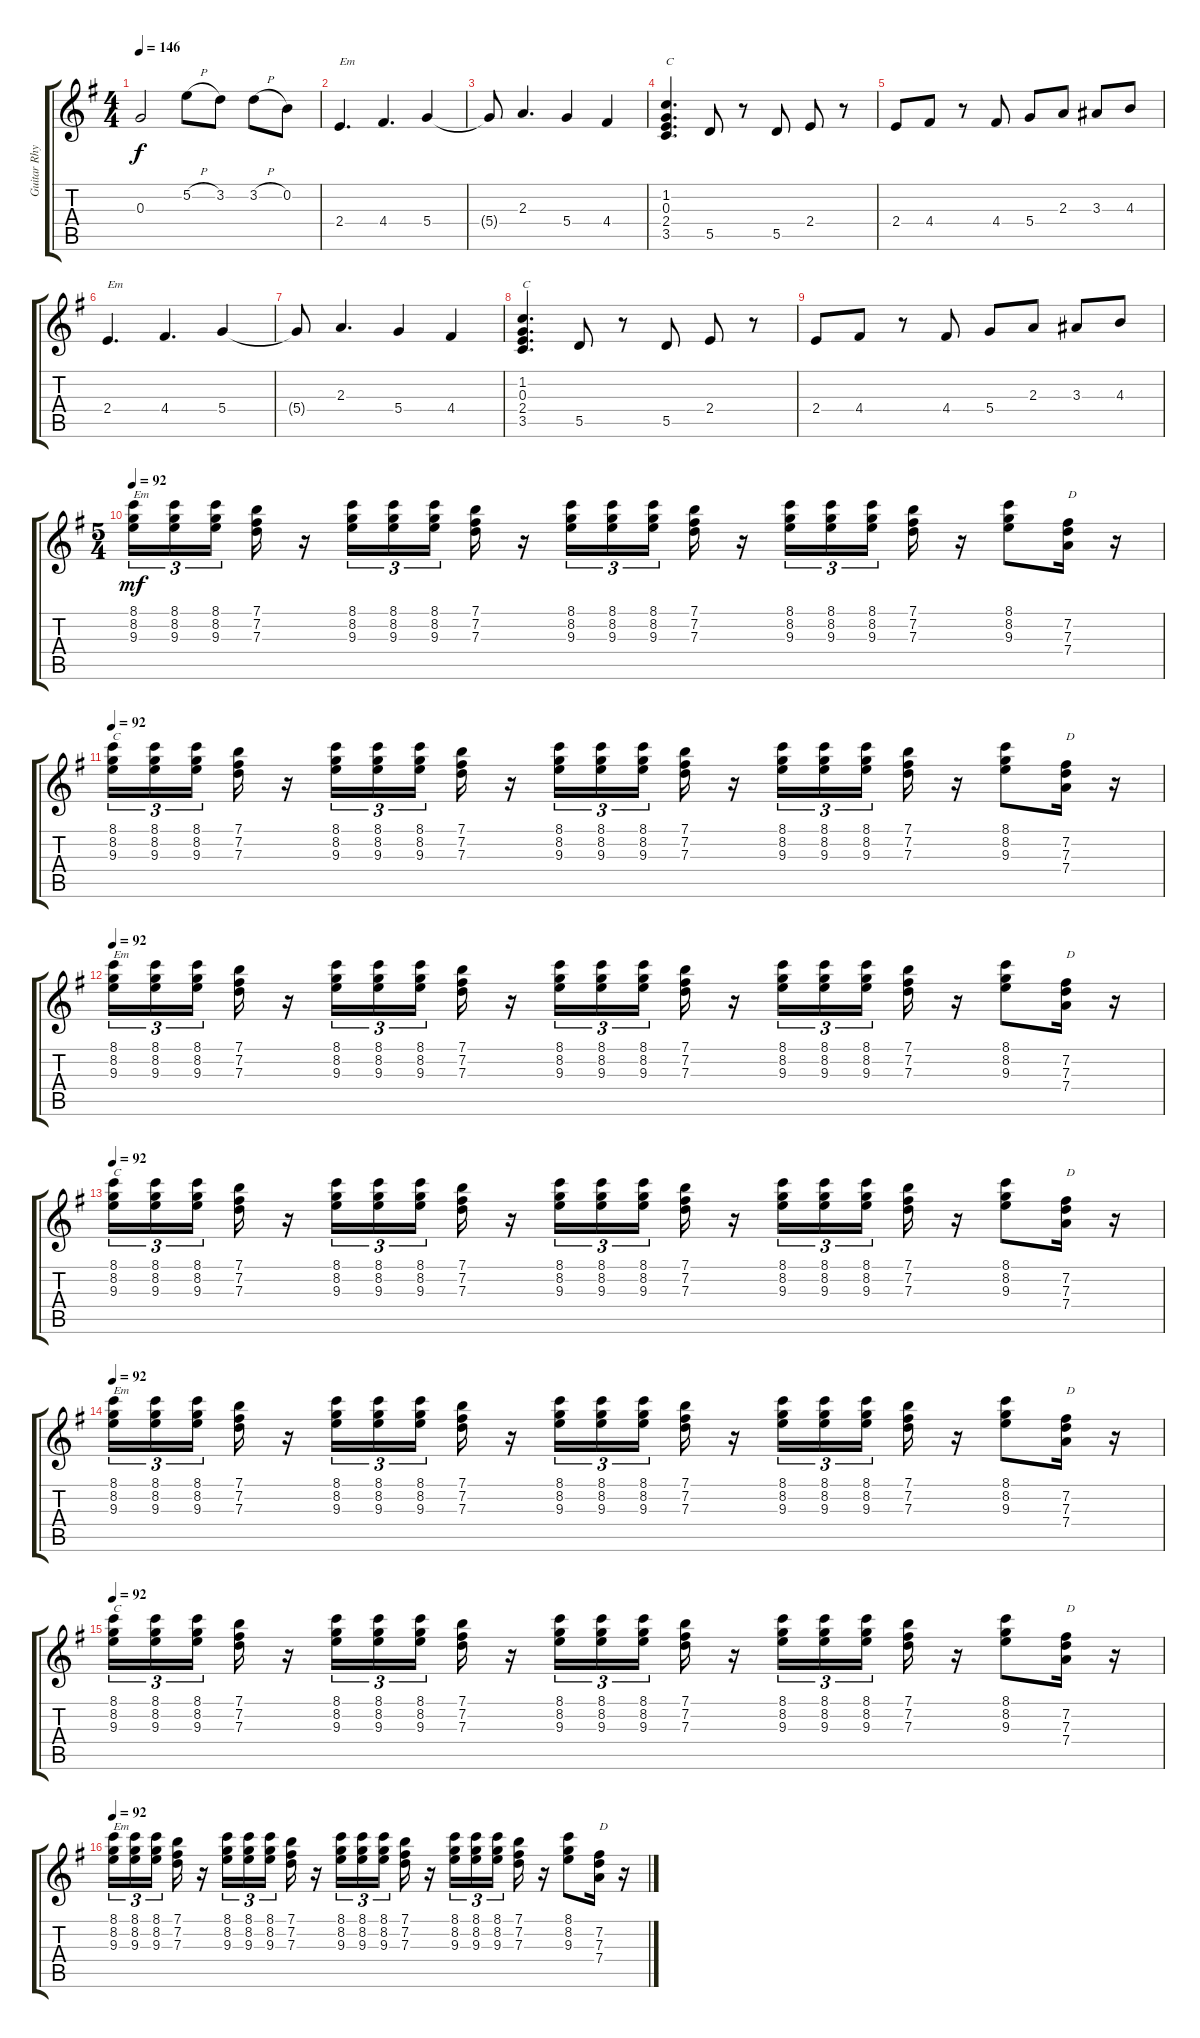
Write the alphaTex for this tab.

\track ("Guitar Rhythm 4" "Guitar Rhy") {instrument overdrivenguitar}
\staff {score tabs}
\tuning (E4 B3 G3 D3 A2 E2) {hide}
\ts (4 4)
\tempo 146
\clef g2
\ks g
0.3{t}.2{dy f} 5.2{h}.8 3.2.8 3.2{h}.8 0.2.8 |
2.4.4{d txt "Em"} 4.4.4{d} 5.4.4 |
5.4{t}.8 2.3.4{d} 5.4.4 4.4.4 |
(1.2 0.3 2.4 3.5).4{d txt "C"} 5.5.8 r.8 5.5.8 2.4.8 r.8 |
2.4.8 4.4.8 r.8 4.4.8 5.4.8 2.3.8 3.3.8 4.3.8 |
2.4.4{d txt "Em"} 4.4.4{d} 5.4.4 |
5.4{t}.8 2.3.4{d} 5.4.4 4.4.4 |
(1.2 0.3 2.4 3.5).4{d txt "C"} 5.5.8 r.8 5.5.8 2.4.8 r.8 |
2.4.8 4.4.8 r.8 4.4.8 5.4.8 2.3.8 3.3.8 4.3.8 |
\ts (5 4)
\tempo 92
(8.1 8.2 9.3).16{tu (3 2) txt "Em" dy mf} (8.1 8.2 9.3).16{tu (3 2)} (8.1 8.2 9.3).16{tu (3 2) beam splitsecondary} (7.1 7.2 7.3).16 r.16 (8.1 8.2 9.3).16{tu (3 2)} (8.1 8.2 9.3).16{tu (3 2)} (8.1 8.2 9.3).16{tu (3 2) beam splitsecondary} (7.1 7.2 7.3).16 r.16 (8.1 8.2 9.3).16{tu (3 2)} (8.1 8.2 9.3).16{tu (3 2)} (8.1 8.2 9.3).16{tu (3 2) beam splitsecondary} (7.1 7.2 7.3).16 r.16 (8.1 8.2 9.3).16{tu (3 2)} (8.1 8.2 9.3).16{tu (3 2)} (8.1 8.2 9.3).16{tu (3 2) beam splitsecondary} (7.1 7.2 7.3).16 r.16 (8.1 8.2 9.3).8 (7.2 7.3 7.4).16{txt "D"} r.16 |
\tempo 92
(8.1 8.2 9.3).16{tu (3 2) txt "C"} (8.1 8.2 9.3).16{tu (3 2)} (8.1 8.2 9.3).16{tu (3 2) beam splitsecondary} (7.1 7.2 7.3).16 r.16 (8.1 8.2 9.3).16{tu (3 2)} (8.1 8.2 9.3).16{tu (3 2)} (8.1 8.2 9.3).16{tu (3 2) beam splitsecondary} (7.1 7.2 7.3).16 r.16 (8.1 8.2 9.3).16{tu (3 2)} (8.1 8.2 9.3).16{tu (3 2)} (8.1 8.2 9.3).16{tu (3 2) beam splitsecondary} (7.1 7.2 7.3).16 r.16 (8.1 8.2 9.3).16{tu (3 2)} (8.1 8.2 9.3).16{tu (3 2)} (8.1 8.2 9.3).16{tu (3 2) beam splitsecondary} (7.1 7.2 7.3).16 r.16 (8.1 8.2 9.3).8 (7.2 7.3 7.4).16{txt "D"} r.16 |
\tempo 92
(8.1 8.2 9.3).16{tu (3 2) txt "Em"} (8.1 8.2 9.3).16{tu (3 2)} (8.1 8.2 9.3).16{tu (3 2) beam splitsecondary} (7.1 7.2 7.3).16 r.16 (8.1 8.2 9.3).16{tu (3 2)} (8.1 8.2 9.3).16{tu (3 2)} (8.1 8.2 9.3).16{tu (3 2) beam splitsecondary} (7.1 7.2 7.3).16 r.16 (8.1 8.2 9.3).16{tu (3 2)} (8.1 8.2 9.3).16{tu (3 2)} (8.1 8.2 9.3).16{tu (3 2) beam splitsecondary} (7.1 7.2 7.3).16 r.16 (8.1 8.2 9.3).16{tu (3 2)} (8.1 8.2 9.3).16{tu (3 2)} (8.1 8.2 9.3).16{tu (3 2) beam splitsecondary} (7.1 7.2 7.3).16 r.16 (8.1 8.2 9.3).8 (7.2 7.3 7.4).16{txt "D"} r.16 |
\tempo 92
(8.1 8.2 9.3).16{tu (3 2) txt "C"} (8.1 8.2 9.3).16{tu (3 2)} (8.1 8.2 9.3).16{tu (3 2) beam splitsecondary} (7.1 7.2 7.3).16 r.16 (8.1 8.2 9.3).16{tu (3 2)} (8.1 8.2 9.3).16{tu (3 2)} (8.1 8.2 9.3).16{tu (3 2) beam splitsecondary} (7.1 7.2 7.3).16 r.16 (8.1 8.2 9.3).16{tu (3 2)} (8.1 8.2 9.3).16{tu (3 2)} (8.1 8.2 9.3).16{tu (3 2) beam splitsecondary} (7.1 7.2 7.3).16 r.16 (8.1 8.2 9.3).16{tu (3 2)} (8.1 8.2 9.3).16{tu (3 2)} (8.1 8.2 9.3).16{tu (3 2) beam splitsecondary} (7.1 7.2 7.3).16 r.16 (8.1 8.2 9.3).8 (7.2 7.3 7.4).16{txt "D"} r.16 |
\tempo 92
(8.1 8.2 9.3).16{tu (3 2) txt "Em"} (8.1 8.2 9.3).16{tu (3 2)} (8.1 8.2 9.3).16{tu (3 2) beam splitsecondary} (7.1 7.2 7.3).16 r.16 (8.1 8.2 9.3).16{tu (3 2)} (8.1 8.2 9.3).16{tu (3 2)} (8.1 8.2 9.3).16{tu (3 2) beam splitsecondary} (7.1 7.2 7.3).16 r.16 (8.1 8.2 9.3).16{tu (3 2)} (8.1 8.2 9.3).16{tu (3 2)} (8.1 8.2 9.3).16{tu (3 2) beam splitsecondary} (7.1 7.2 7.3).16 r.16 (8.1 8.2 9.3).16{tu (3 2)} (8.1 8.2 9.3).16{tu (3 2)} (8.1 8.2 9.3).16{tu (3 2) beam splitsecondary} (7.1 7.2 7.3).16 r.16 (8.1 8.2 9.3).8 (7.2 7.3 7.4).16{txt "D"} r.16 |
\tempo 92
(8.1 8.2 9.3).16{tu (3 2) txt "C"} (8.1 8.2 9.3).16{tu (3 2)} (8.1 8.2 9.3).16{tu (3 2) beam splitsecondary} (7.1 7.2 7.3).16 r.16 (8.1 8.2 9.3).16{tu (3 2)} (8.1 8.2 9.3).16{tu (3 2)} (8.1 8.2 9.3).16{tu (3 2) beam splitsecondary} (7.1 7.2 7.3).16 r.16 (8.1 8.2 9.3).16{tu (3 2)} (8.1 8.2 9.3).16{tu (3 2)} (8.1 8.2 9.3).16{tu (3 2) beam splitsecondary} (7.1 7.2 7.3).16 r.16 (8.1 8.2 9.3).16{tu (3 2)} (8.1 8.2 9.3).16{tu (3 2)} (8.1 8.2 9.3).16{tu (3 2) beam splitsecondary} (7.1 7.2 7.3).16 r.16 (8.1 8.2 9.3).8 (7.2 7.3 7.4).16{txt "D"} r.16 |
\tempo 92
(8.1 8.2 9.3).16{tu (3 2) txt "Em"} (8.1 8.2 9.3).16{tu (3 2)} (8.1 8.2 9.3).16{tu (3 2) beam splitsecondary} (7.1 7.2 7.3).16 r.16 (8.1 8.2 9.3).16{tu (3 2)} (8.1 8.2 9.3).16{tu (3 2)} (8.1 8.2 9.3).16{tu (3 2) beam splitsecondary} (7.1 7.2 7.3).16 r.16 (8.1 8.2 9.3).16{tu (3 2)} (8.1 8.2 9.3).16{tu (3 2)} (8.1 8.2 9.3).16{tu (3 2) beam splitsecondary} (7.1 7.2 7.3).16 r.16 (8.1 8.2 9.3).16{tu (3 2)} (8.1 8.2 9.3).16{tu (3 2)} (8.1 8.2 9.3).16{tu (3 2) beam splitsecondary} (7.1 7.2 7.3).16 r.16 (8.1 8.2 9.3).8 (7.2 7.3 7.4).16{txt "D"} r.16
